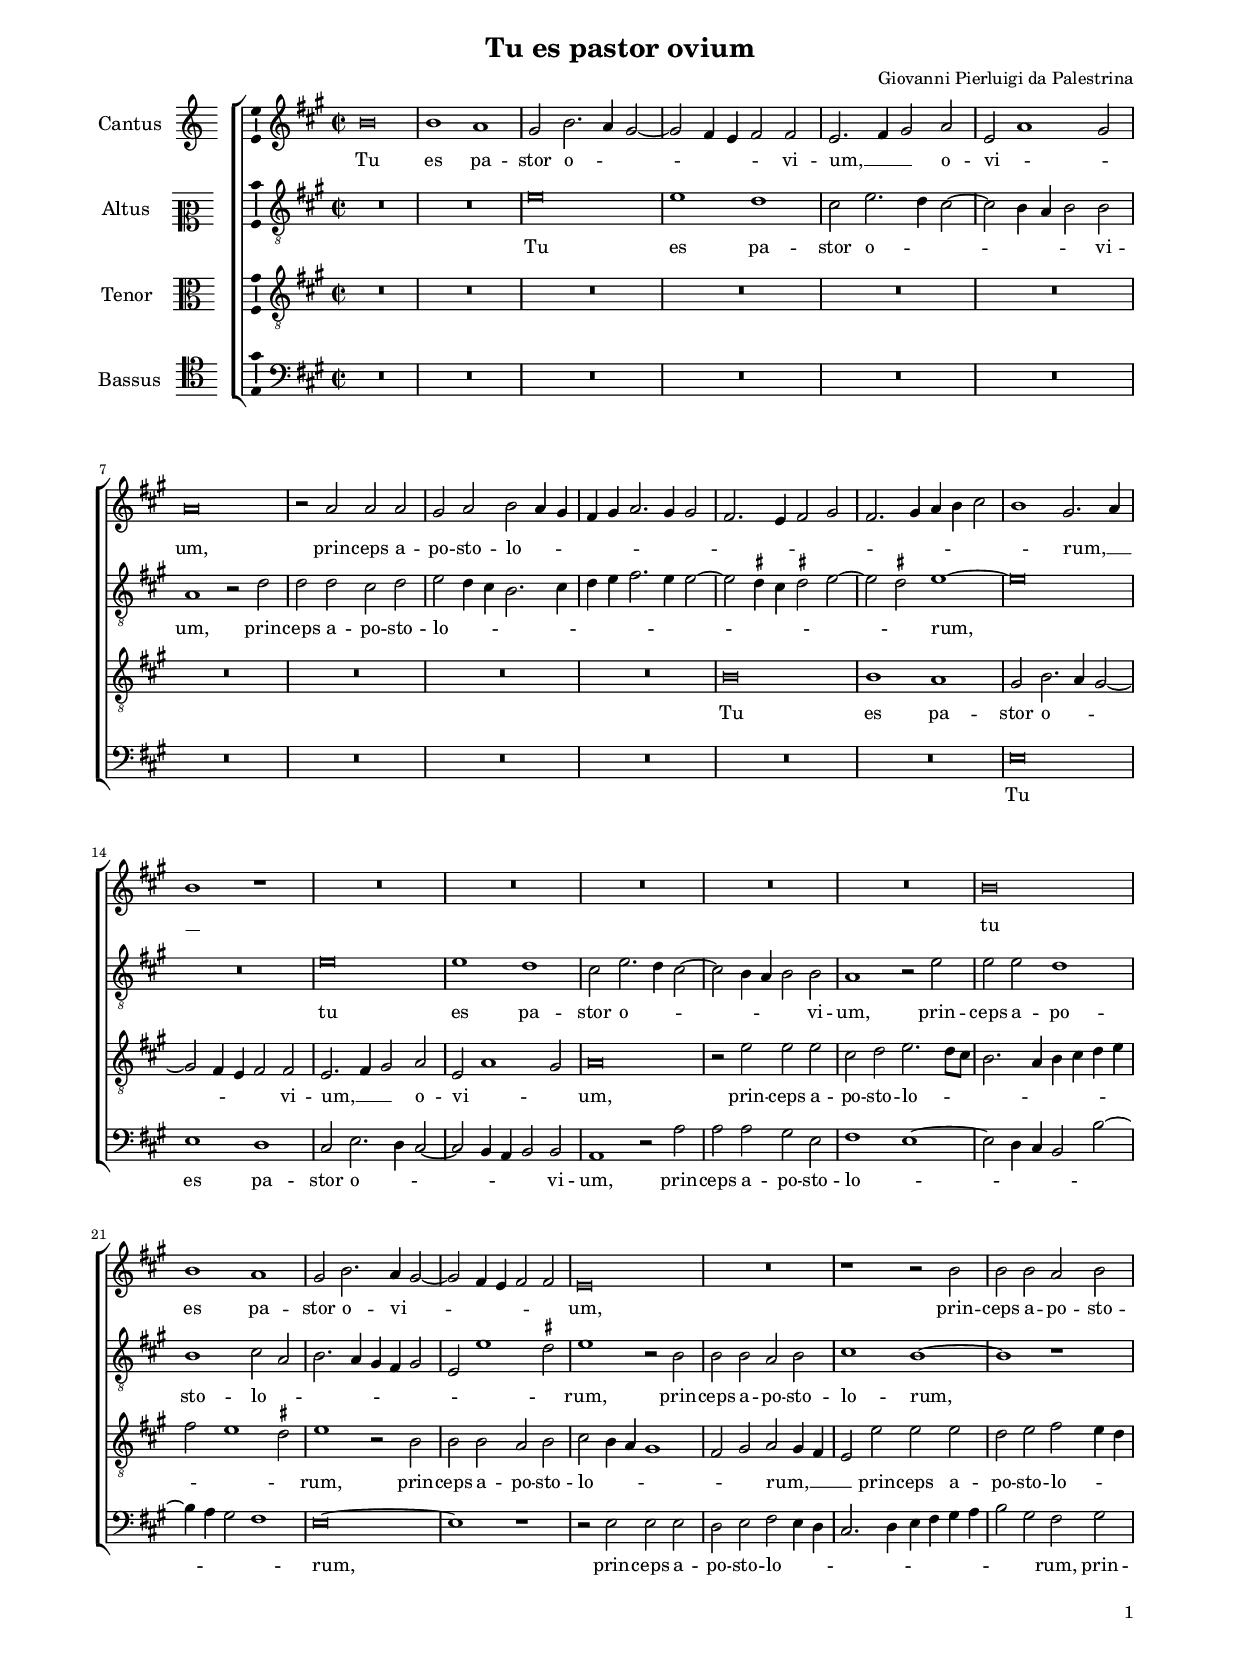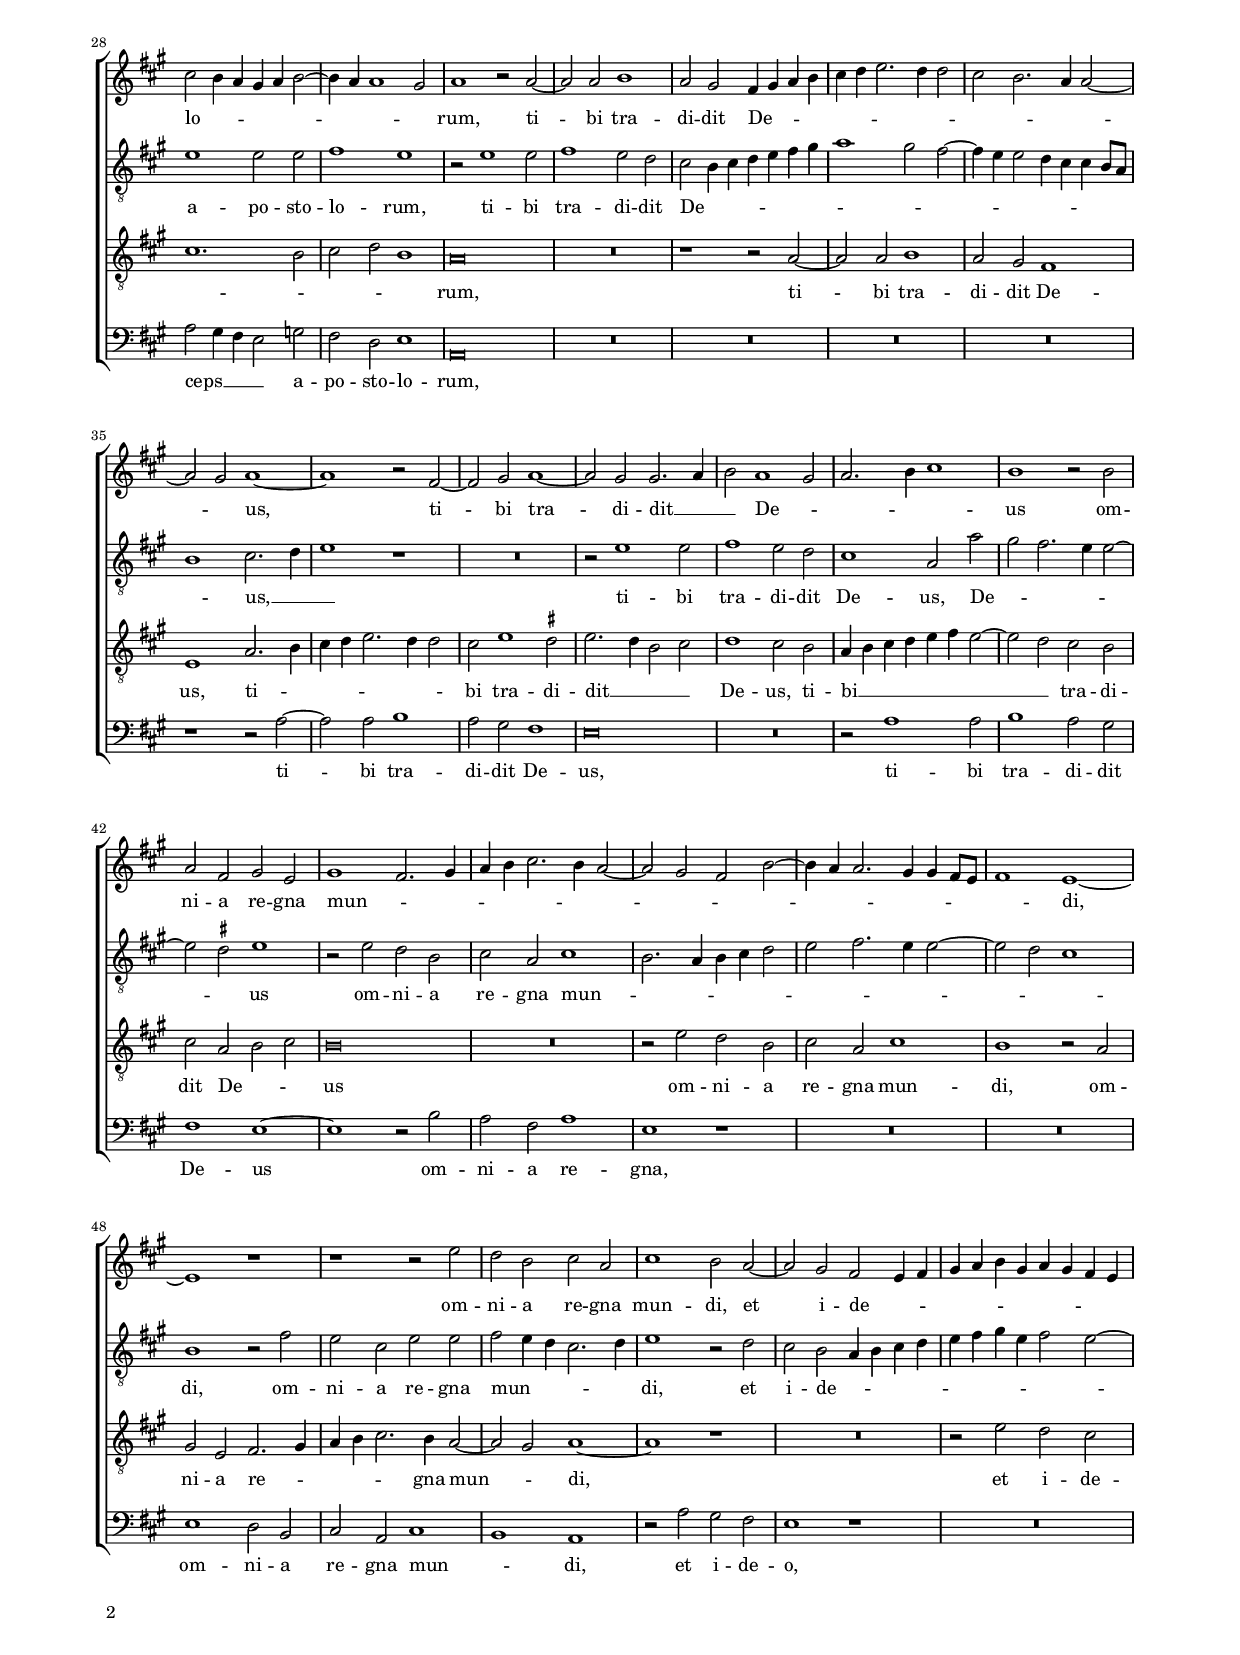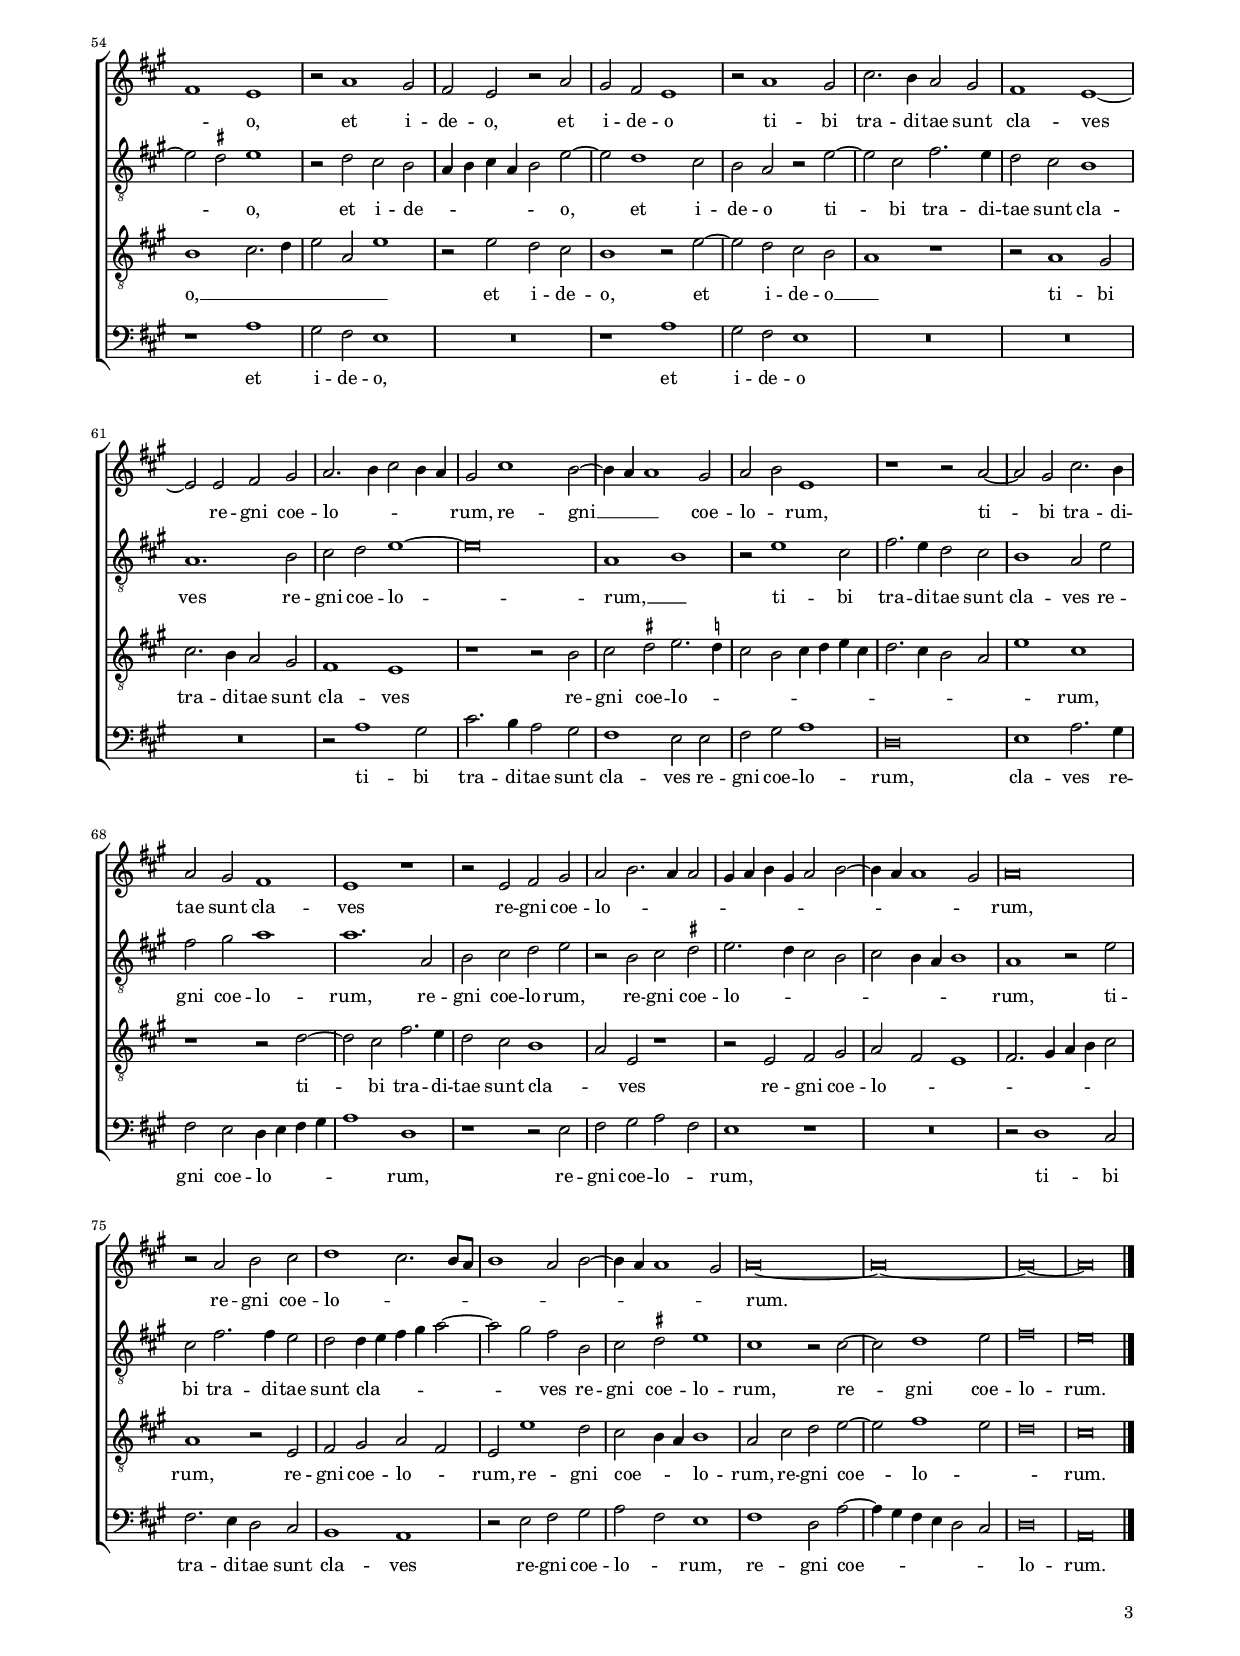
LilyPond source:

\header
{
  title="Tu es pastor ovium"
  composer="Giovanni Pierluigi da Palestrina"
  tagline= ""
}

\version "2.22.0"
\include "deutsch.ly"
#(set-global-staff-size 15)
% #(set-default-paper-size "letter")
#(ly:set-option 'point-and-click #f)

	
global = {
	\key c \major
	\time 2/2 \set Score.measureLength = #(ly:make-moment 2/1)
    \skip 1*2*82 \bar "|."
	}

	ficta = { \once \set suggestAccidentals = ##t }
	
	forget = #(define-music-function (music) (ly:music?) #{
		\accidentalStyle forget
		$music
		\accidentalStyle default
		#})
	


\paper
	{
	top-margin = 1.7 \cm
	bottom-margin = 1.1 \cm
	left-margin = 1.8 \cm
	right-margin = 1.8 \cm
	ragged-bottom = ##f
	ragged-last-bottom = ##t
	print-page-number = ##f
	system-system-spacing = #'((basic-distance . 17) (minimum-distance . 13) (padding . 5) (strechability . 150))
    oddFooterMarkup=\markup   \fill-line { "" \fromproperty #'page:page-number-string }
    evenFooterMarkup=\markup  \fill-line { \fromproperty #'page:page-number-string "" }
    last-bottom-spacing = #'((basic-distance . 11) (minimum-distance . 7) (padding . 4))
    systems-per-page = 4
    page-count = 3
%	min-systems-per-page = 3
	}


incipitcantus = \markup { \score {
	{
	\set Staff.instrumentName = \markup { \fontsize #1 "Cantus" }
	\key c \major
	\clef violin
	s4 \bar ""
	}
	\layout  {
	raggedright = ##t
	indent = 1.5 \cm
	line-width = 2.2\cm
	\context { \Staff \remove Time_signature_engraver }
	\override Staff.Clef.Y-extent = #'(0 . 0)
	}} \hspace #1 }
	
      
incipitaltus = \markup { \score {
	{
	\set Staff.instrumentName = \markup { \fontsize #1 "Altus" }
	\key c \major
	\clef mezzosoprano
	s4 \bar ""
	}
	\layout  {
	raggedright = ##t
	indent = 1.5 \cm
	line-width = 2.2\cm
	\context { \Staff \remove Time_signature_engraver }
	\override Staff.Clef.Y-extent = #'(0 . 0)
	}} \hspace #1 }


incipittenor = \markup { \score {
	{
	\set Staff.instrumentName = \markup { \fontsize #1 "Tenor" }
	\key c \major
	\clef alto
	s4 \bar ""
	}
	\layout  {
	raggedright = ##t
	indent = 1.5 \cm
	line-width = 2.2\cm
	\context { \Staff \remove Time_signature_engraver }
	\override Staff.Clef.Y-extent = #'(0 . 0)
	}} \hspace #1 }


incipitbassus = \markup { \score {
	{
	\set Staff.instrumentName = \markup { \fontsize #1 "Bassus" }
	\key c \major
	\clef tenor
	s4 \bar ""
	}
	\layout  {
	raggedright = ##t
	indent = 1.5 \cm
	line-width = 2.2\cm
	\context { \Staff \remove Time_signature_engraver }
	\override Staff.Clef.Y-extent = #'(0 . 0)
	}} \hspace #1 }


cantus =  \relative c''
	{
	d\breve
	d1 c
	h2 d2. c4 h2~
	h2 a4 g a2 a
%5
	g2. a4 h2 c |
	g2 c1 h2
	c\breve
	r2 c c c
	h2 c d c4 h
%10
	a4 h c2. h4 h2 |
	a2. g4 a2 h
	a2. h4 c d e2
	d1 h2. c4
	d1 r
%15
	R\breve |
	R\breve
	R\breve
	R\breve
	R\breve
%20
	d\breve |
	d1 c
	h2 d2. c4 h2~
	h2 a4 g a2 a
	g\breve
%25
	R\breve |
	r1 r2 d'
	d2 d c d
	e2 d4 c h c d2~
	d4 c c1 h2
%30
	c1 r2 c~ |
	c2 c d1
	c2 h a4 h c d
	e4 f g2. f4 f2
	e2 d2. c4 c2~
%35
	c2 h c1~ |
	c1 r2 a~
	a2 h c1~
	c2 h h2. c4
	d2 c1 h2
%40
	c2. d4 e1 |
	d1 r2 d
	c2 a h g
	h1 a2. h4
	c4 d e2. d4 c2~
%45
	c2 h a d~ |
	d4 c c2. h4 h a8 g
	a1 g~
	g1 r
	r1 r2 g'
%50
	f2 d e c |
	e1 d2 c~
	c2 h a g4 a
	h4 c d h c h a g
	a1 g
%55
	r2 c1 h2 |
	a2 g r c
	h2 a g1
	r2 c1 h2
	e2. d4 c2 h
%60
	a1 g~ |
	g2 g a h
	c2. d4 e2 d4 c
	h2 e1 d2~
	d4 c c1 h2
%65
	c2 d g,1 |
	r1 r2 c~
	c2 h e2. d4
	c2 h a1
	g1 r
%70
	r2 g a h |
	c2 d2. c4 c2
	h4 c d h c2 d~
	d4 c c1 h2
	c\breve
%75
	r2 c d e |
	f1 e2. d8 c
	d1 c2 d~
	d4 c c1 h2
	c\breve~
%80
	c\breve~ |
	c\breve~
        c\breve |
	}


altus =  \relative c'
        {
	R\breve
	R\breve
	g'\breve
	g1 f
%5
	e2 g2. f4 e2~ |
	e2 d4 c d2 d
	c1 r2 f
	f2 f e f
	g2 f4 e d2. e4
%10
	f4 g a2. g4 g2~ |
	g2 \ficta fis4 e \ficta fis!2 g~
	g2 \ficta fis g1~
	g\breve
	R\breve
%15
	g\breve |
	g1 f
	e2 g2. f4 e2~
	e2 d4 c d2 d
	c1 r2 g'
%20
	g2 g f1 |
	d1 e2 c
	d2. c4 h a h2
	g2 g'1 \ficta fis2
	g1 r2 d
%25
	d2 d c d |
	e1 d~
	d1 r
	g1 g2 g
	a1 g
%30
	r2 g1 g2 |
	a1 g2 f
	e2 d4 e f g a h
	c1 h2 a~
	a4 g g2 f4 e e d8 c
%35
	d1 e2. f4 |
	g1 r
	R\breve
	r2 g1 g2
	a1 g2 f
%40
	e1 c2 c' |
	h2 a2. g4 g2~
	g2 \ficta fis g1
	r2 g f d
	e2 c e1
%45
	d2. c4 d e f2 |
	g2 a2. g4 g2~
	g2 f e1
	d1 r2 a'
	g2 e g g
%50
	a2 g4 f e2. f4 |
	g1 r2 f
	e2 d c4 d e f
	g4 a h g a2 g~
	g2 \ficta fis g1
%55
	r2 f e d |
	c4 d e c d2 g~
	g2 f1 e2
	d2 c r g'~
	g2 e a2. g4
%60
	f2 e d1 |
	c1. d2
	e2 f g1~
	g\breve
	c,1 d
%65
	r2 g1 e2 |
	a2. g4 f2 e
	d1 c2 g'
	a2 h c1
	c1. c,2
%70
	d2 e f g |
	r2 d e \ficta fis
	g2. f4 e2 d
	e2 d4 c d1
	c1 r2 g'
%75
	e2 a2. a4 g2 |
	f2 f4 g a h c2~
	c2 h a d,
	e2 \ficta fis g1
	e1 r2 e~
%80
        e2 f1 g2 |
        a\breve
	g\breve |
	}


tenor =  \relative c'
	{
	R\breve
	R\breve
	R\breve
	R\breve
%5
	R\breve |
	R\breve
	R\breve
	R\breve
	R\breve
%10
	R\breve |
	d\breve
	d1 c
	h2 d2. c4 h2~
	h2 a4 g a2 a
%15
	g2. a4 h2 c |
	g2 c1 h2
	c\breve
	r2 g' g g
	e2 f g2. f8 e
%20
	d2. c4 d e f g |
	a2 g1 \ficta fis2
	g1 r2 d
	d2 d c d
	e2 d4 c h1
%25
	a2 h c h4 a |
	g2 g' g g
	f2 g a g4 f
	e1. d2
	e2 f d1
%30
	c\breve |
	R\breve
	r1 r2 c~
	c2 c d1
	c2 h a1
%35
	g1 c2. d4 |
	e4 f g2. f4 f2
	e2 g1 \ficta fis2
	g2. f4 d2 e
	f1 e2 d
%40
	c4 d e f g a g2~ |
	g2 f e d
	e2 c d e
	d\breve
	R\breve
%45
	r2 g f d |
	e2 c e1
	d1 r2 c
	h2 g a2. h4
	c4 d e2. d4 c2~
%50
	c2 h c1~ |
	c1 r
	R\breve
	r2 g' f e
	d1 e2. f4
%55
	g2 c, g'1 |
	r2 g f e
	d1 r2 g~
	g2 f e d
	c1 r
%60
	r2 c1 h2 |
	e2. d4 c2 h
	a1 g
	r1 r2 d'
	e2 \ficta fis g2. \ficta f4
%65
	e2 d e4 f g e |
	f2. e4 d2 c
	g'1 e
	r1 r2 f~
	f2 e a2. g4
%70
	f2 e d1 |
	c2 g r1
	r2 g a h
	c2 a g1
	a2. h4 c d e2
%75
	c1 r2 g |
	a2 h c a
	g2 g'1 f2
	e2 d4 c d1
	c2 e f g~
%80
	g2 a1 g2 |
	f\breve
        e\breve |
	}


bassus  =  \relative c
	{
	R\breve
	R\breve
	R\breve
	R\breve
%5
	R\breve |
	R\breve
	R\breve
	R\breve
	R\breve
%10
	R\breve |
	R\breve
	R\breve
	g'\breve
	g1 f
%15
	e2 g2. f4 e2~ |
	e2 d4 c d2 d
	c1 r2 c'
	c2 c h g
	a1 g~
%20
	g2 f4 e d2 d'~ |
	d4 c h2 a1
	g\breve~
	g1 r
	r2 g g g
%25
	f2 g a g4 f |
	e2. f4 g a h c
	d2 h a h
	c2 h4 a g2 b
	a2 f g1
%30
	c,\breve |
	R\breve
	R\breve
	R\breve
	R\breve
%35
	r1 r2 c'~ |
	c2 c d1
	c2 h a1
	g\breve
	R\breve
%40
	r2 c1 c2 |
	d1 c2 h
	a1 g~
	g1 r2 d'
	c2 a c1
%45
	g1 r |
	R\breve
	R\breve
	g1 f2 d
	e2 c e1
%50
	d1 c |
	r2 c' h a
	g1 r
	R\breve
	r1 c
%55
	h2 a g1 |
	R\breve
	r1 c
	h2 a g1
	R\breve
%60
	R\breve |
	R\breve
	r2 c1 h2
	e2. d4 c2 h
	a1 g2 g
%65
	a2 h c1 |
	f,\breve
	g1 c2. h4
	a2 g f4 g a h
	c1 f,
%70
	r1 r2 g |
	a2 h c a
	g1 r
	R\breve
	r2 f1 e2
%75
	a2. g4 f2 e |
	d1 c
	r2 g' a h
	c2 a g1
	a1 f2 c'~
%80
	c4 h a g f2 e |
	f\breve
        c\breve |
	}

lyricscantus = \lyricmode {
	Tu es pa -- stor o -- _ _ _ _ _ vi -- um, __ _ _
        o -- vi -- _ _ um,
        prin -- ceps a -- po -- sto -- lo -- _ _ _ _ _ _ _ _ _ _ _ _ _ _ _ _ _ rum, __ _ _
        tu es pa -- stor o -- vi -- _ _ _ _ _ um,
        prin -- ceps a -- po -- sto -- lo -- _ _ _ _ _ _ _ _ rum,
        ti -- bi tra -- di -- dit De -- _ _ _ _ _ _ _ _ _ _ _ _ _ us,
        ti -- bi tra -- di -- dit __ _ _ De -- _ _ _ _ us
        om -- ni -- a re -- gna mun -- _ _ _ _ _ _ _ _ _ _ _ _ _ _ _ _ _ di,
        om -- ni -- a re -- gna mun -- di,
        et i -- de -- _ _ _ _ _ _ _ _ _ _ _ o,
        et i -- de -- o,
        et i -- de -- o
        ti -- bi tra -- di -- tae sunt cla -- ves re -- gni coe -- lo -- _ _ _ _ rum,
        re -- gni __ _ _ coe -- lo -- _ rum,
        ti -- bi tra -- di -- tae sunt cla -- ves re -- gni coe -- lo -- _ _ _ _ _ _ _ _ _ _ _ _ rum,
        re -- gni coe -- lo -- _ _ _ _ _ _ _ _ _ rum.
	}


lyricsaltus = \lyricmode {
	Tu es pa -- stor o -- _ _ _ _ _ vi -- um,
        prin -- ceps a -- po -- sto -- lo -- _ _ _ _ _ _ _ _ _ _ _ _ _ _ rum,
        tu es pa -- stor o -- _ _ _ _ _ vi -- um,
        prin -- ceps a -- po -- sto -- lo -- _ _ _ _ _ _ _ _ _ rum,
        prin -- ceps a -- po -- sto -- lo -- rum,
        a -- po -- sto -- lo -- rum,
        ti -- bi tra -- di -- dit De -- _ _ _ _ _ _ _ _ _ _ _ _ _ _ _ _ _ us, __ _ _
        ti -- bi tra -- di -- dit De -- us,
        De -- _ _ _ _ _ us
        om -- ni -- a re -- gna mun -- _ _ _ _ _ _ _ _ _ _ _ di,
        om -- ni -- a re -- gna mun -- _ _ _ _ di,
        et i -- de -- _ _ _ _ _ _ _ _ _ _ _ o,
        et i -- de -- _ _ _ _ _ o,
        et i -- de -- o
        ti -- bi tra -- di -- tae sunt cla -- ves re -- gni coe -- lo -- rum, __ _
        ti -- bi tra -- di -- tae sunt cla -- ves re -- gni coe -- lo -- rum,
        re -- gni coe -- lo -- rum,
        re -- gni coe -- lo -- _ _ _ _ _ _ _ rum,
        ti -- bi tra -- di -- tae sunt cla -- _ _ _ _ _ ves re -- gni coe -- lo -- rum,
        re -- gni coe -- lo -- rum.
	}


lyricstenor = \lyricmode {
	Tu es pa -- stor o -- _ _ _ _ _ vi -- um, __ _ _
        o -- vi -- _ _ um,
        prin -- ceps a -- po -- sto -- lo -- _ _ _ _ _ _ _ _ _ _ _ rum,
        prin -- ceps a -- po -- sto -- lo -- _ _ _ _ _ rum, __ _ _ _
        prin -- ceps a -- po -- sto -- lo -- _ _ _ _ _ _ _ rum,
        ti -- bi tra -- di -- dit De -- us,
        ti -- _ _ _ _ _ _ bi tra -- di -- dit __ _ _ _ De -- us,
        ti -- bi __ _ _ _ _ _ _ _ tra -- di -- dit De -- _ _ us
        om -- ni -- a re -- gna mun -- di,
        om -- ni -- a re -- _ _ _ _ gna mun -- _ di,
        et i -- de -- o, __ _ _ _ _ _
        et i -- de -- o,
        et i -- de -- o __ _
        ti -- bi tra -- di -- tae sunt cla -- ves re -- gni coe -- lo -- _ _ _ _ _ _ _ _ _ _ _ _ rum,
        ti -- bi tra -- di -- tae sunt cla -- _ ves re -- gni coe -- lo -- _ _ _ _ _ _ _ rum,
        re -- gni coe -- lo -- _ rum,
        re -- gni coe -- _ _ lo -- rum,
        re -- gni coe -- lo -- _ _ rum.
	}


lyricsbassus = \lyricmode {
	Tu es pa -- stor o -- _ _ _ _ _ vi -- um,
        prin -- ceps a -- po -- sto -- lo -- _ _ _ _ _ _ _ _ rum,
        prin -- ceps a -- po -- sto -- lo -- _ _ _ _ _ _ _ _ _ _ rum,
        prin -- ceps __ _ _ _ a -- po -- sto -- lo -- rum,
        ti -- bi tra -- di -- dit De -- us,
        ti -- bi tra -- di -- dit De -- us
        om -- ni -- a re -- gna,
        om -- ni -- a re -- gna mun -- _ di,
        et i -- de -- o,
        et i -- de -- o,
        et i -- de -- o
        ti -- bi tra -- di -- tae sunt cla -- ves re -- gni coe -- lo -- rum,
        cla -- ves re -- gni coe -- lo -- _ _ _ _ rum,
        re -- gni coe -- lo -- _ rum,
        ti -- bi tra -- di -- tae sunt cla -- ves re -- gni coe -- lo -- _ rum,
        re -- gni coe -- _ _ _ _ _ lo -- rum.
	}


\score
{  
	\transpose c a, {
	\new ChoirStaff \with { \override StaffGrouper.staff-staff-spacing.basic-distance = #12 }
	<<

	\new Staff << \global
	\new Voice="v1" {
		\set Staff.instrumentName=\incipitcantus
		\set Staff.midiInstrument = "reed organ"
		\clef "violin"
		\cantus }
	\new Lyrics \lyricsto "v1" {\lyricscantus }
	>>


	\new Staff << \global
	\new Voice="v2" {
		\set Staff.instrumentName=\incipitaltus
		\set Staff.midiInstrument = "reed organ"
		\clef "G_8" 
		\altus}
	\new Lyrics \lyricsto "v2" {\lyricsaltus }
	>>


	\new Staff << \global
	\new Voice="v3" {
		\set Staff.instrumentName=\incipittenor
		\set Staff.midiInstrument = "reed organ"
		\clef "G_8"
		\tenor }
	\new Lyrics \lyricsto "v3" {\lyricstenor }
	>>


	\new Staff << \global
	\new Voice="v4" {
		\set Staff.instrumentName=\incipitbassus
		\set Staff.midiInstrument = "reed organ"
		\clef "bass" 
		\bassus }
	\new Lyrics \lyricsto "v4" {\lyricsbassus}
	>>

	>>
	} % transpose

	\layout
	{
	indent = 2.3 \cm
	\context { \Lyrics \override VerticalAxisGroup.nonstaff-relatedstaff-spacing.padding = #1.1 }
%	\context { \Lyrics \override LyricText.font-size = #1 }
	\context { \Staff \override TimeSignature.break-visibility = #end-of-line-invisible }
    \context { \Staff \consists "Ambitus_engraver" }
%	\context { \Staff \override InstrumentName.X-offset = #'-25 }
    \context { \Score \override BarNumber.padding = #2 }
	\context { \Voice \override NoteHead.style = #'baroque }
	}

\midi
	{
    	\tempo 2 = 90
	}
	
}


% EOF
